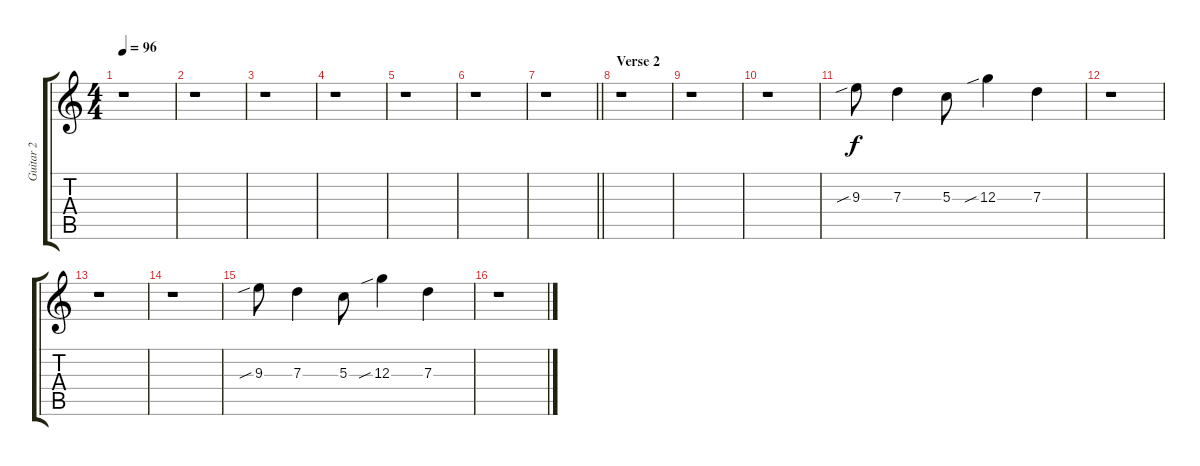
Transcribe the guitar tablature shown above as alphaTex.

\track ("Guitar 2" "Guitar 2") {instrument electricguitarjazz}
\staff {score tabs}
\tuning (E4 B3 G3 D3 A2 D2) {hide}
\ts (4 4)
\tempo 96
\clef g2
\ks c
r.1{dy f} |
r.1 |
r.1 |
r.1 |
r.1 |
r.1 |
\barLineRight lightlight
r.1 |
\section ("" "Verse 2")
r.1 |
r.1 |
r.1 |
9.3{sib}.8{instrument electricguitarclean} 7.3.4 5.3.8 12.3{sib}.4 7.3.4 |
r.1 |
r.1 |
r.1 |
9.3{sib}.8 7.3.4 5.3.8 12.3{sib}.4 7.3.4 |
r.1
